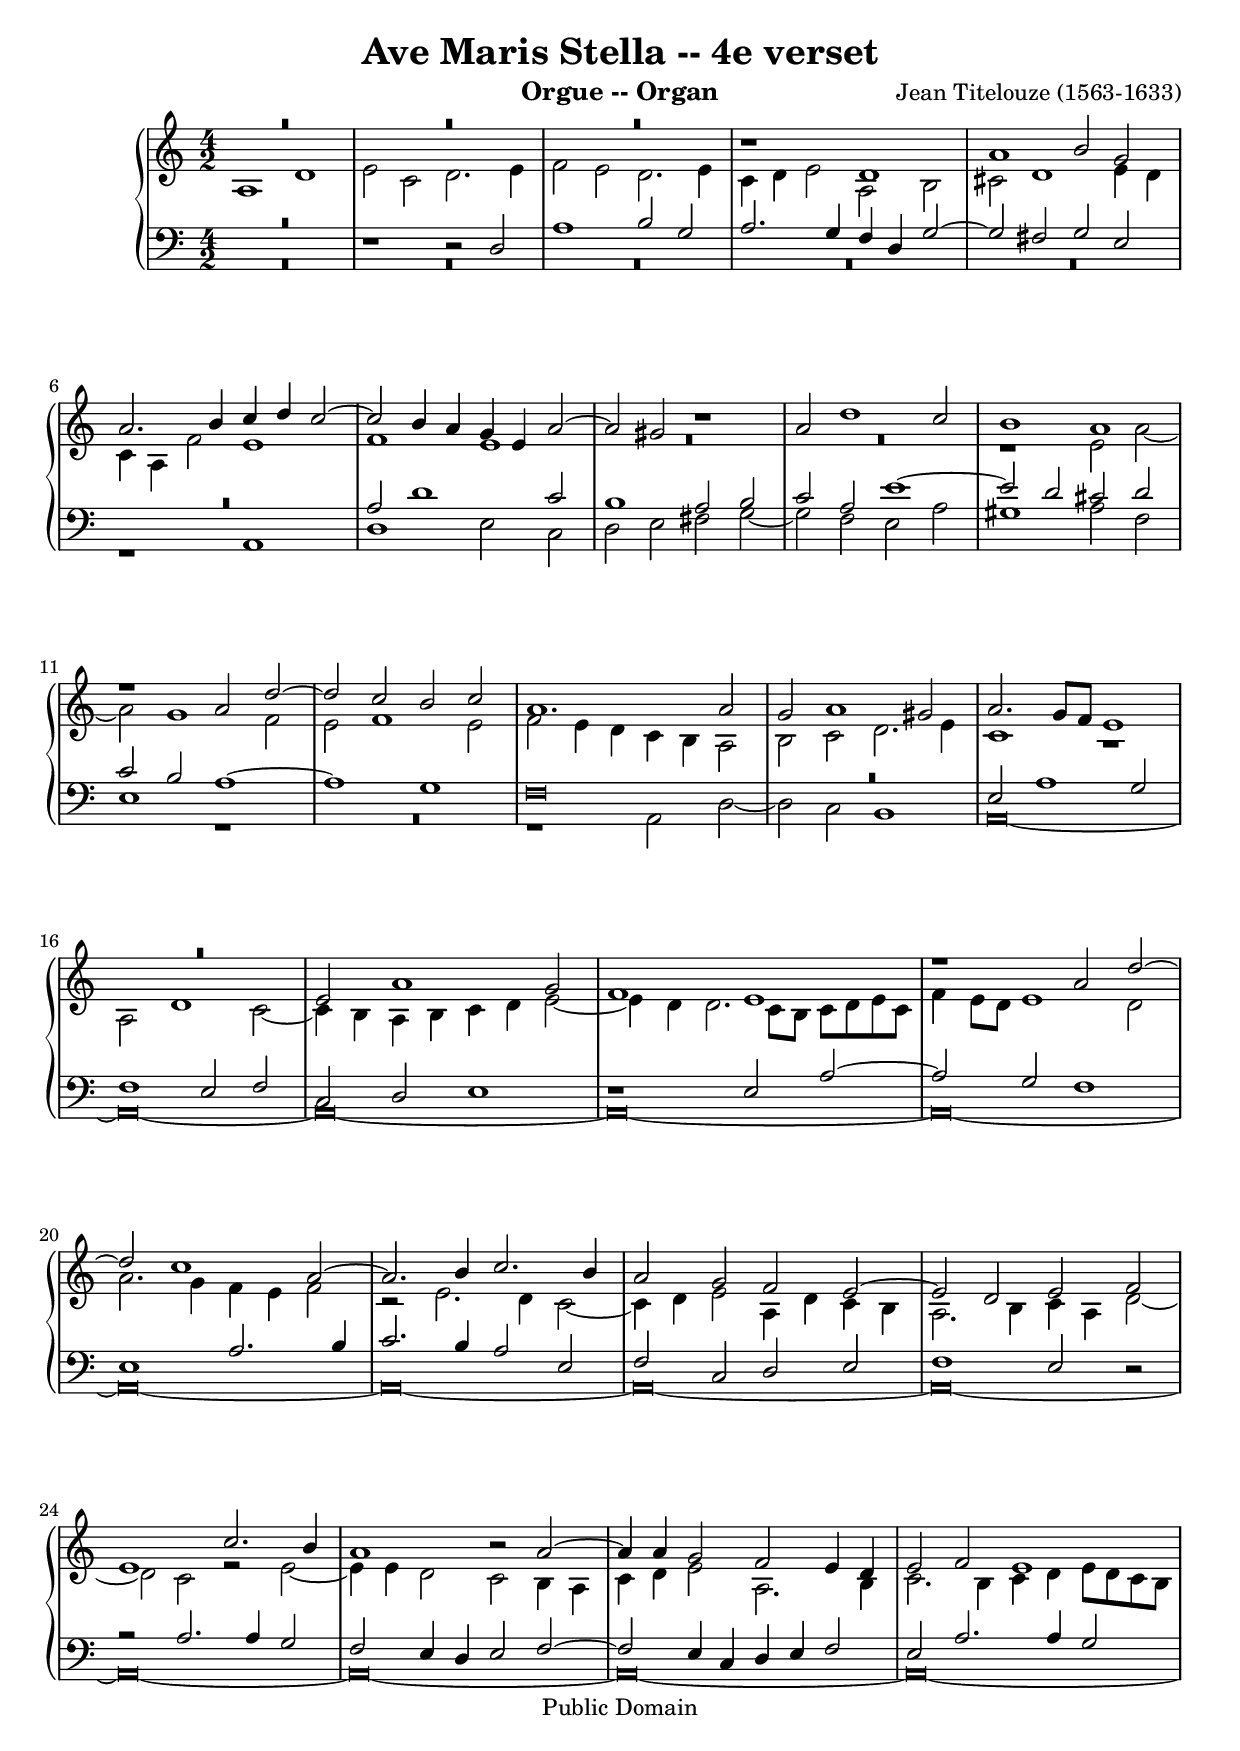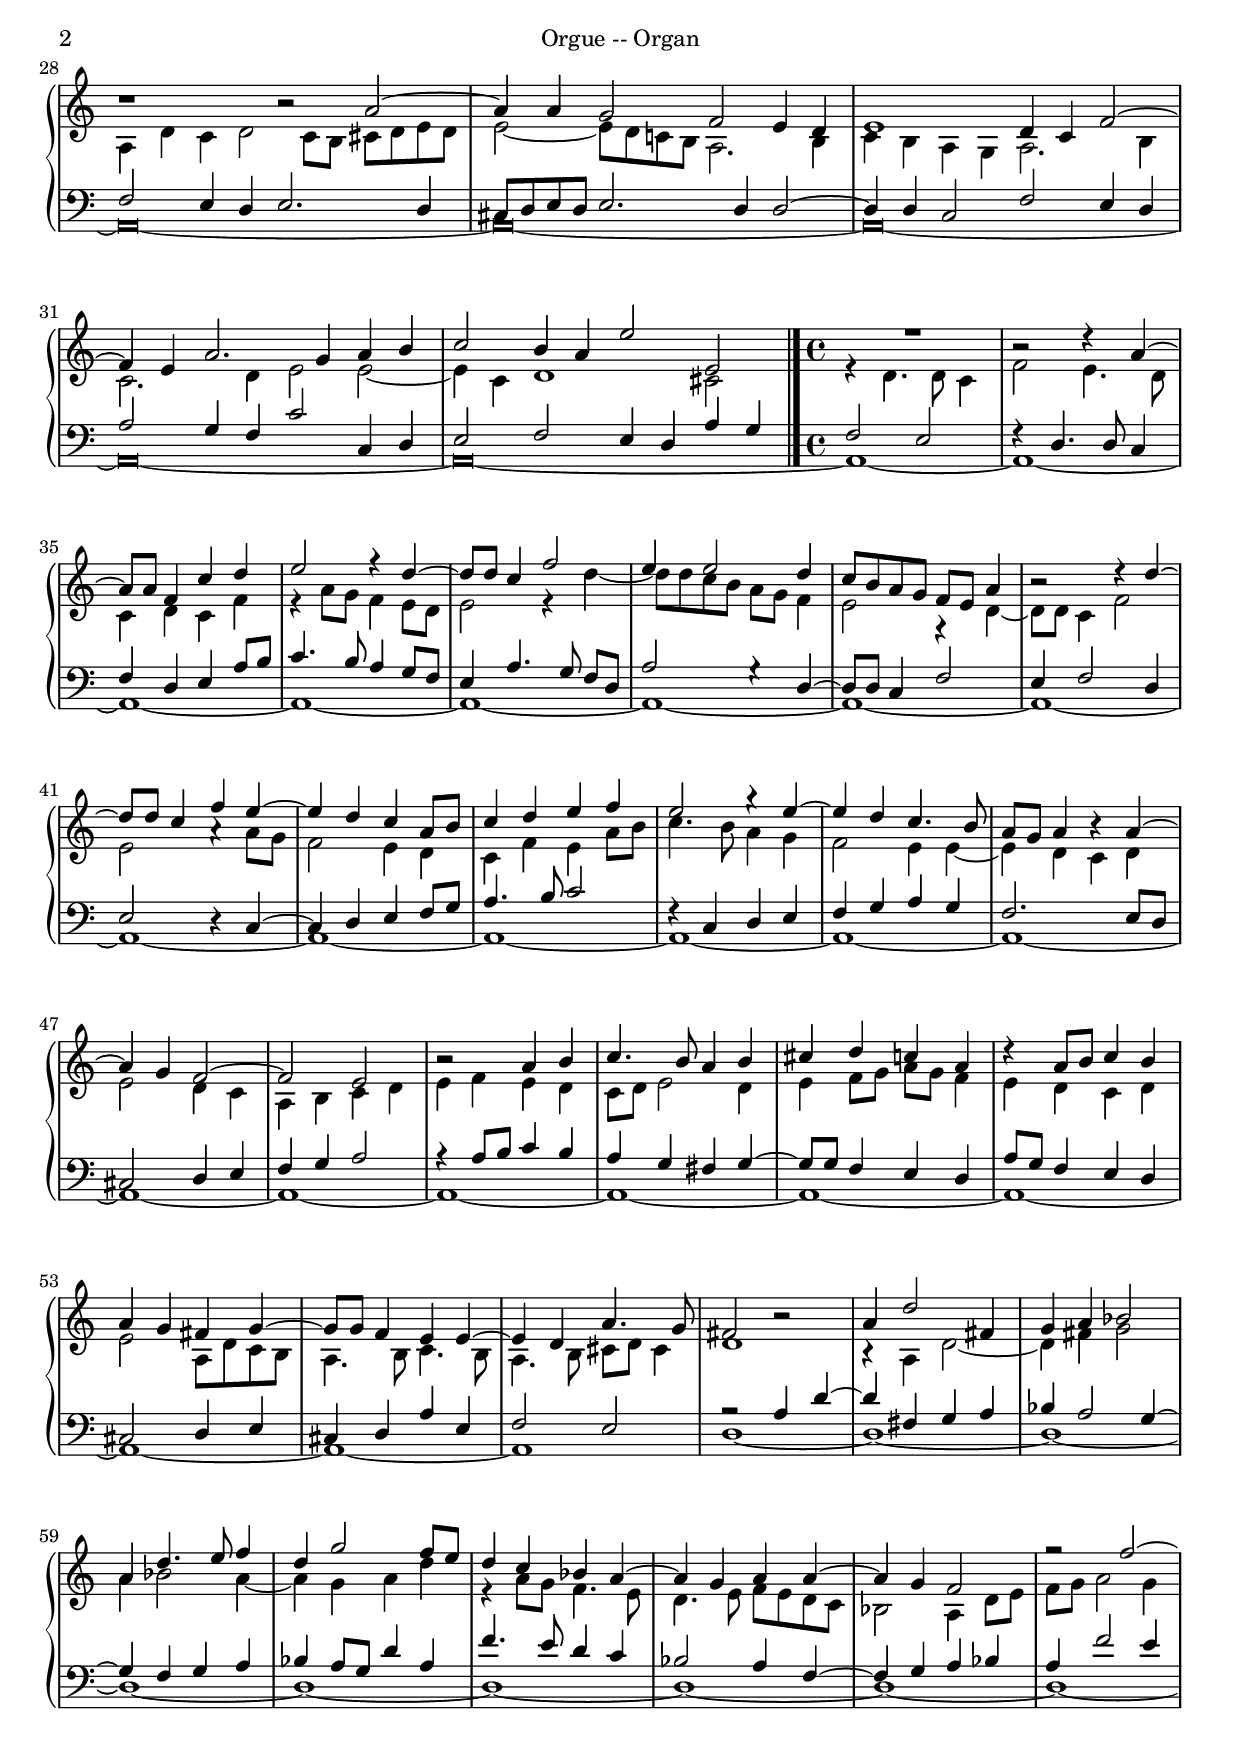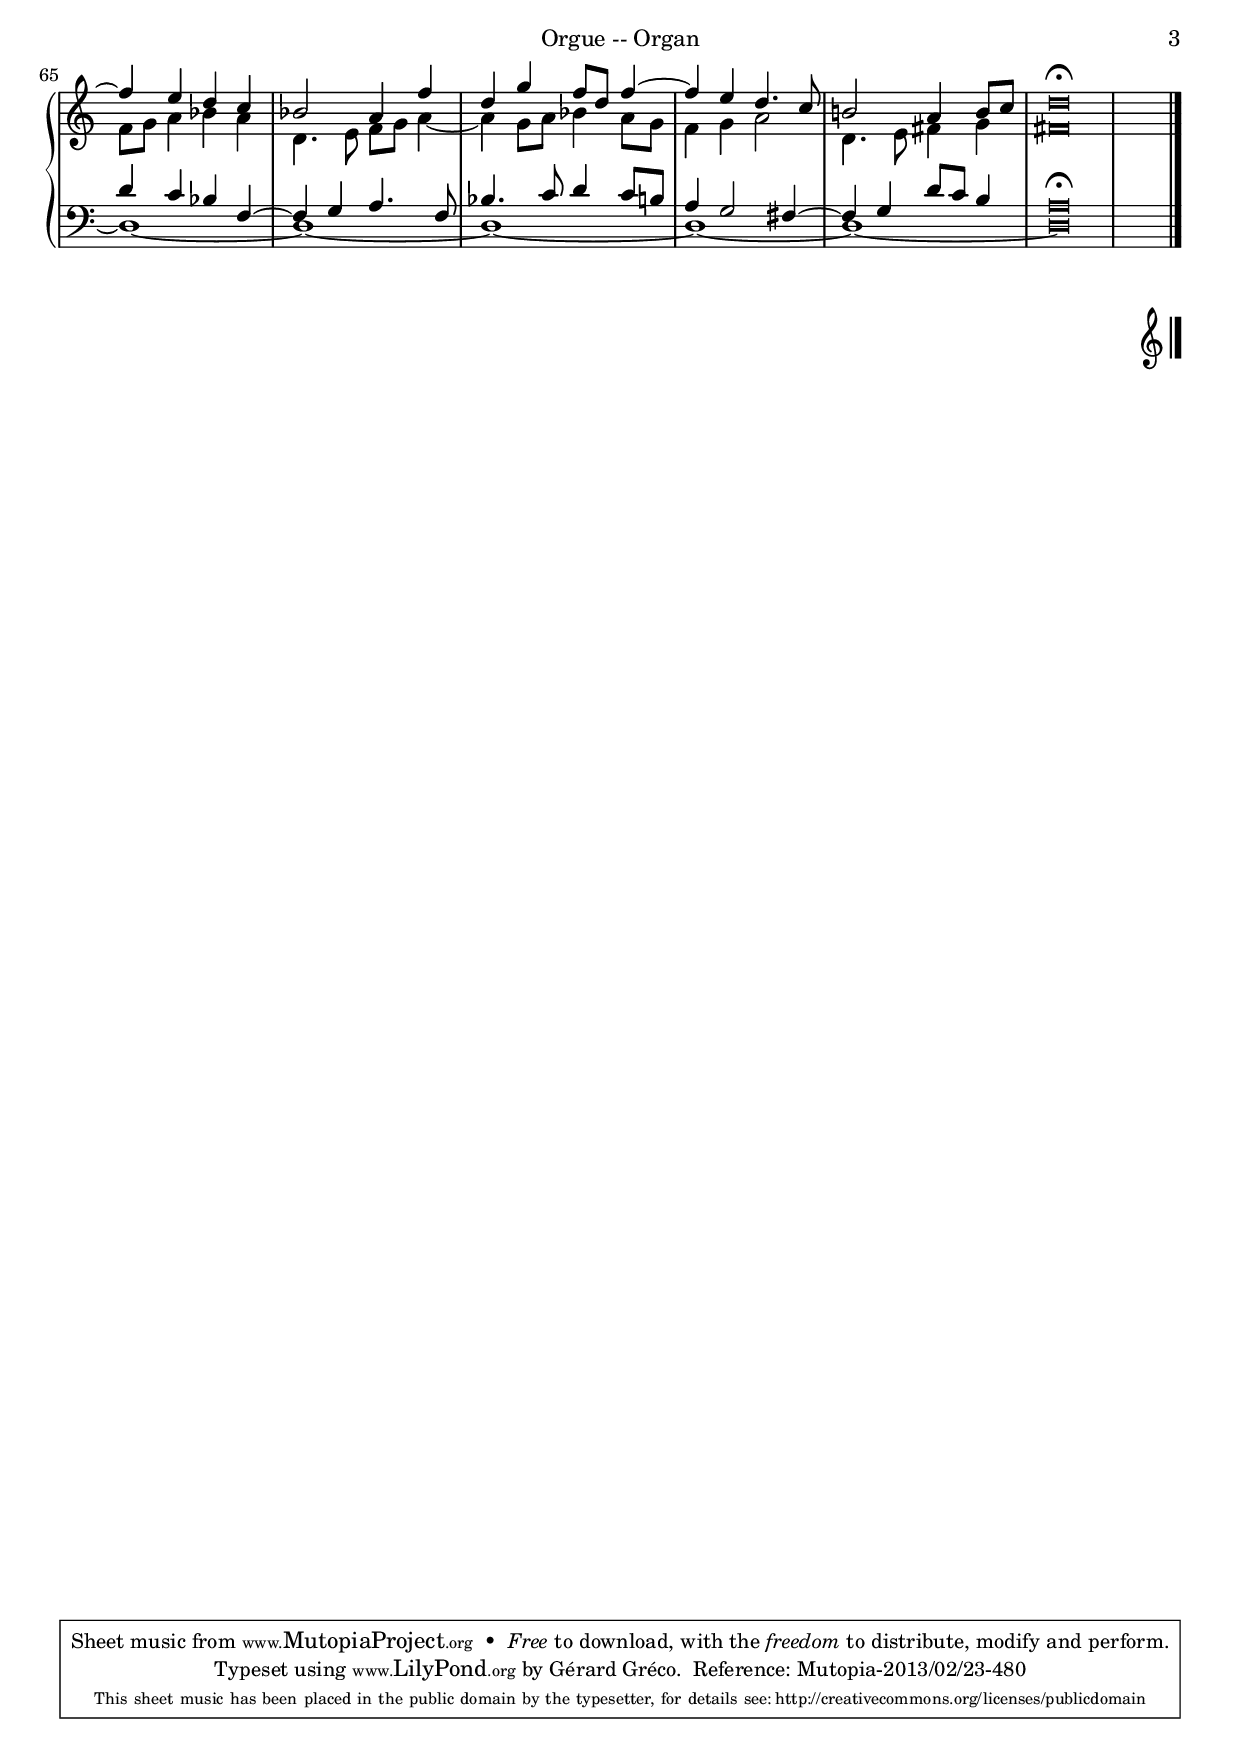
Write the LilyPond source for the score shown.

\version "2.16.1"
\include "italiano.ly"

%% Version 1.1

\header{
    title = "Ave Maris Stella -- 4e verset"
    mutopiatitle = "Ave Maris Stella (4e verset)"
    subtitle = ""
    piece = ""
    instrument = "Orgue -- Organ"
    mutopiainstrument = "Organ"
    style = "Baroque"
    composer = "Jean Titelouze (1563-1633)"
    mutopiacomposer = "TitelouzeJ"
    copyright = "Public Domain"
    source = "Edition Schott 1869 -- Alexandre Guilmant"
    opus = ""
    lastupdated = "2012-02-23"
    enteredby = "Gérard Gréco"
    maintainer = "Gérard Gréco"

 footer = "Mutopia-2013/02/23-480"
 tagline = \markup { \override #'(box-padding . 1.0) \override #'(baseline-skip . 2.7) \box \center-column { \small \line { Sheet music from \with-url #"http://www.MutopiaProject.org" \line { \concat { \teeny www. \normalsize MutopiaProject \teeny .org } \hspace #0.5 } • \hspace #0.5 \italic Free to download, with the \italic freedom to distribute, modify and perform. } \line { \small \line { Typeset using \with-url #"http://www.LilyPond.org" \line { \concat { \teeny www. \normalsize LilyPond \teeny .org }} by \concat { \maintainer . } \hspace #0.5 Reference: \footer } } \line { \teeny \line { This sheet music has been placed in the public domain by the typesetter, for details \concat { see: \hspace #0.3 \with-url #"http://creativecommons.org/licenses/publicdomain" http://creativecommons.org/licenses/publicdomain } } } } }
}

global =  {
  \key do \major
  \time 4/2
}

staffUp = {
  \context Staff = "up"   \stemDown\tieDown
}
staffDown = {
  \context Staff = "down"   \stemUp\tieUp
}

soprano =  \context Voice = "one"  \relative do'' {
  \voiceOne
  \override NoteHead #'style = #'baroque

  \stemUp
% - 1 :
%\override  Rest  #'staff-position = #-2
R\breve
R\breve
R\breve
si1\rest re,1
% - 5 :
la'1 si2 sol
la2. si4 do re do2 ~
do2 si4 la sol mi la2 ~
la2 sold si1\rest
la2 re1 do2
% - 10 :
si1 la
re1\rest la2 re2 ~
re2 do si do |
la1. la2 |
sol2 la1 sold2 |
% - 15 :
la2. sol8 fa mi1 |
R\breve
mi2 la1 sol2 |
fa1 mi1 |
re'1\rest la2 re ~ |
% - 20 :
re2 do1 la2 ~ |
la2. si4 do2. si4 |
la2 sol fa mi ~ |
mi2 re mi fa |
mi1 do'2. si4 |
% - 25 :
la1 si2\rest la2 ~ |
la4 la sol2 fa mi4 re |
mi2 fa mi1 |
si'1\rest si2\rest la2 ~ |
la4 la sol2 fa mi4 re |
% - 30 :
mi1 re4 do fa2 ~ |
fa4 mi la2. sol4 la si |
do2 si4 la mi'2 mi, |
\bar "|."
\time 4/4
%\set Score.timing = ##f
%\tempo 2= 60
R1
si'2\rest re4\rest la4 ~ |
% - 35 :
la8[ la] fa4 do' re |
mi2 r4 re4 ~ |
re8[ re] do4 fa2 |
mi4 mi2 re4 |
do8[ si la sol] fa[ mi] la4 |
% - 40 :
si2\rest re4\rest re4 ~ |
re8[ re] do4 fa mi ~ |
mi4 re do la8 si |
do4 re mi fa |
mi2 sol4\rest mi4 ~ |
% - 45 :
mi4 re do4. si8 |
la8[ sol] la4 si4\rest la4 ~ |
la4 sol fa2 ~ |
fa2 mi |
si'2\rest la4 si |
% - 50 :
do4. si8 la4 si |
dod4 re do la |
re4\rest la8[ si] do4 si |
la4 sol fad sol ~ |
sol8[ sol] fa4 mi mi ~ |
% - 55 :
mi4 re la'4. sol8 |
fad2 si2\rest |
la4 re2 fad,4 |
sol4 la sib2 |
la4 re4. mi8 fa4 |
% - 60 :
re4 sol2 fa8[ mi] |
re4 do sib la ~ |
la4 sol la la ~ |
la4 sol fa2 |
r2 fa'2 ~ |
% - 65 :
fa4 mi re do |
sib2 la4 fa' |
re4 sol fa8[ re] fa4 ~ |
fa4 mi re4. do8 si!2 la4 si8[ do] |
\override Script #'padding = # 1.2 re\breve^\fermata

}

alto =  \context Voice = "two"   \relative do' {
  \voiceTwo
  \override NoteHead #'style = #'baroque
  \stemDown
%- 1 :
  la1 re
  mi2 do re2. mi4
  fa2 mi re2. mi4
  do4 re mi2 la,2 si
% - 5 :
  dod2 re1 mi4 re
  do4 la fa'2 mi1
  fa1 mi
  R\breve
  R\breve
% - 10  :
  do1\rest mi2 la ~
  la2 sol1 fa2
  mi2 fa1 mi2 |
  fa2 mi4 re do si la2 |
  si2 do re2. mi4 |
% - 15  :
  do1 r1 |
  la2 re1 do2 ~ |
  do4 si la si do re mi2 ~ |
  \once \override NoteColumn  #'force-hshift = #0.8 mi4 re re2. do8[ si] do[ re mi do] |
  fa4 mi8 re mi1 re2 |
% - 20  :
  la'2. sol4 fa mi fa2 |
  r2 mi2. re4 do2 ~ |
  do4 re mi2 la,4 re do si |
  la2. si4 do la re2 ~ |
  \once \override NoteColumn  #'force-hshift = #0.8 re2 do r2 mi2 ~ |
% - 25  :
  mi4 mi re2 do si4 la |
  do4 re mi2 la,2. si4 |
  do2. si4 do re mi8[ re do si] |
  la4 re do re2 do8 si dod[ re mi re]
  mi2 ~ mi8[ re do! si] la2. si4 |
% - 30  :
  do4 si la sol la2. si4 |
  do2. re4 mi2 mi ~ |
  mi4 do re1 dod2 |
  r4 re4. \once \override NoteColumn  #'force-hshift = #0.8 re8 do4 |
  fa2 mi4. re8 |
% - 35  :
  do4 re do fa |
  r4 la8[ sol] fa4 mi8[ re] |
  mi2 r4 re'4 ~ |
  re8[ re do si] la[ sol] fa4 |
  mi2 r4 re4 ~ |
% - 40  :
  re8[ re] do4 fa2 |
  mi2 la4\rest la8[ sol] |
  fa2 mi4 re |
  do4 fa mi la8[ si] |
  do4. si8 la4 sol |
% - 45  :
  fa2 mi4 mi~ |
  mi4 re do re |
  mi2 re4 do |
  la4 si do re |
  mi4 fa mi re |
% - 50  :
  do8 re mi2 re4 |
  mi4 fa8[ sol] la[ sol] fa4 |
  mi4 re do re |
  mi2 la,8[ re do si] |
  la4. si8 do4. si8 |
% - 55  :
  la4. si8 dod8[ re] dod4 |
  re1 |
  r4 la4 re2 ~ |
  re4 fad sol2 |
  la4 sib2 la4 ~ |
% - 60  :
  la4 sol la re |
  r4 la8[ sol] fa4. mi8 |
  re4. mi8 fa[ mi re do] |
  sib2 la4 re8[ mi] |
  fa8[ sol] la2 sol4 |
% - 65  :
  fa8[ sol] la4 sib la |
  re,4. mi8 fa[ sol] la4 ~ |
  la4 sol8[ la] sib4 la8[ sol] |
  fa4 sol la2 |
  re,4. mi8 fad4 sol |
% - 70  :
  fad\breve |
}

tenor = \context Voice = "three"  \relative do {
  \voiceThree
  \override NoteHead #'style = #'baroque
  \stemUp
  %%1 :
  R\breve
  re1\rest re2\rest re2
  la'1 si2 sol
  la2. sol4 fa re sol2 ~
% - 5  :
  sol2 fad2 sol mi
  R\breve
  la2 re1 do2
  si1 la2 si
  do2 la mi'1 ~
% - 10  :
  mi2 re2 dod re
  do si la1 ~
  la1 sol |
  fa\breve |
  R\breve |
% - 15  :
  mi2 la1 sol2 |
  fa1 mi2 fa |
  do2 re mi1 |
  re1\rest mi2 la ~ |
  la2 sol fa1 |
% - 20  :
  mi1 la2. si4 |
  do2. si4 la2 mi |
  fa2 do re mi |
  fa1 mi2 re2\rest |
  la'2\rest la2. la4 sol2 |
% - 25  :
  fa2 mi4 re mi2 fa ~ |
  fa2 mi4 do re mi fa2 |
  mi2 la2. la4 sol2 |
  fa2 mi4 re mi2. re4 |
  dod8[ re mi re] mi2. re4 re2 ~ |
% - 30  :
  re4 re do2 fa mi4 re |
  la'2 sol4 fa do'2 do,4 re |
  mi2 fa mi4 re la'4 sol |
  fa2 mi |
  fa4\rest re4. re8 do4 |
% - 35  :
  fa4 re mi la8 si |
  do4. si8 la4 sol8 fa |
  mi4 la4. sol8 fa[ re] |
  la'2 sol4\rest re4 ~ |
  re8[ re] do4 fa2 |
% - 40  :
  mi4 fa2 re4 |
  mi2 re4\rest do4 ~ |
  do4 re mi fa8[ sol] |
  la4. si8 do2 |
  fa,4\rest do4 re mi |
% - 45  :
  fa4 sol la sol |
  fa2. mi8[ re] |
  dod2 re4 mi |
  fa4 sol la2 |
  r4 la8[ si] do4 si |
% - 50  :
  la sol fad sol ~ |
  sol8[ sol] fa4 mi re |
  la'8[ sol] fa4 mi re |
  dod2 re4 mi |
  dod4 re la' mi |
% - 55  :
  fa2 mi |
  r2 la4 re ~ |
  re4 fad, sol la |
  sib4 la2 sol4 ~ |
  sol fa sol la |
% - 60  :
  sib la8[ sol] re'4 la |
  fa'4. mi8 re4 do |
  sib2 la4 fa ~ |
  fa sol la sib |
  la fa'2 mi4 |
% - 65  :
  re do sib fa ~ |
  fa sol la4. fa8 |
  sib4. do8 re4 do8[ si] |
  la4 sol2 fad4 ~ |
  fad4 sol re'8[ do] si4 |
% - 70  :
  \override Script #'padding = # 1.2
  la\breve^\fermata
}

basso = \context Voice = "four"  \relative do {
\voiceFour
\stemDown
\override NoteHead #'style = #'baroque
  %%1 :
\repeat unfold 5 {
    R\breve
}
%- 6 :
r1 la1
re1 mi2 do
re2 mi fad sol ~
sol2 fa mi la
% - 10  :
sold1 la2 fa
mi1 r1
R\breve
r1 la,2 re2 ~ |
re2 do si1 |
% - 15  :
\repeat unfold 18 {
  la\breve ~ |
}
\repeat unfold 22 {
    la1 ~ |
}
    la1 |
\repeat unfold 14 {
    re1 ~ |
}

%- 70:
re\breve

}


\score {
 {
  <<
    \context PianoStaff <<
      \context Staff = "up" <<
        \global
        \clef violin
	\set Staff.midiInstrument = "Church organ"
        \soprano
	\alto
      >>
      \context Staff = "down" <<
	  \global
	  \clef bass
	  \set Staff.midiInstrument = "Church organ"
	  \tenor
	  \basso
      >>
    >>
  >>

  \bar "|."
}
  \layout { }

  \midi {
    \tempo 2 = 120
    }
}
